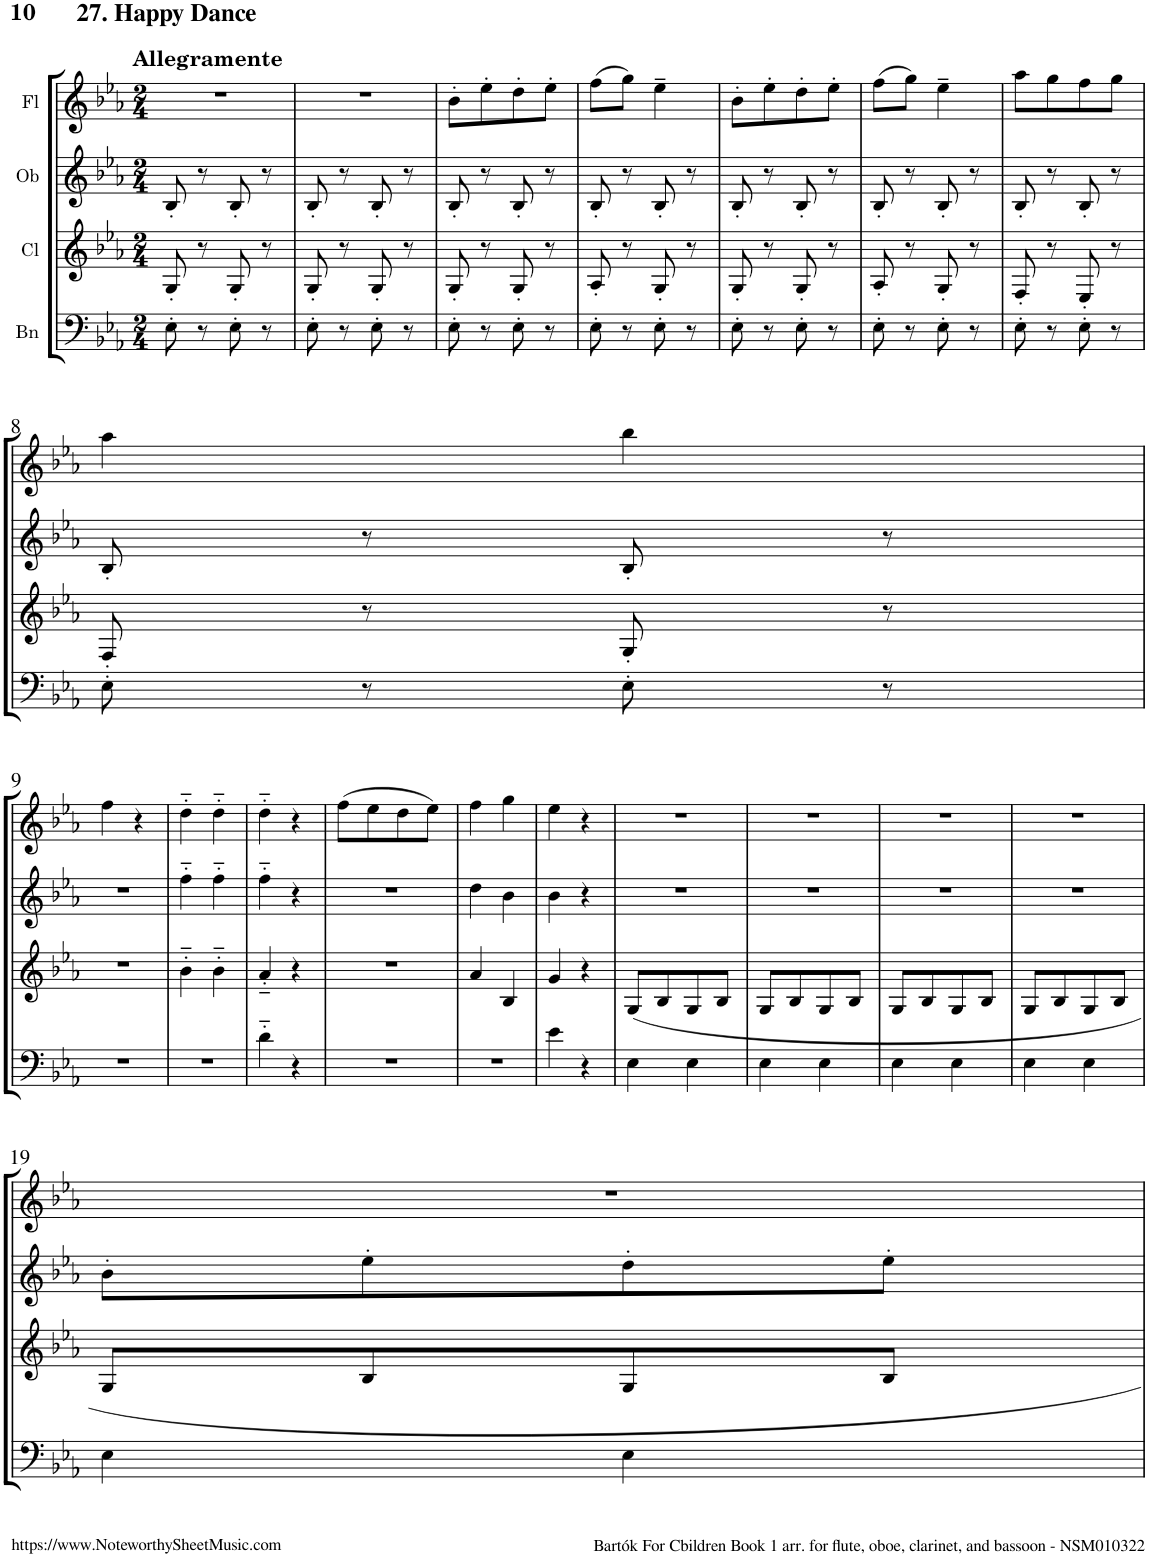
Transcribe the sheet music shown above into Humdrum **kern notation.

**kern	**kern	**kern	**kern
*part4	*part3	*part2	*part1
*staff4	*staff3	*staff2	*staff1
*I"Bn	*I"Cl	*I"Ob	*I"Fl
*	*I'Cl	*I'Ob	*I'Fl
!!LO:PB:g=z
*clefF4	*clefG2	*clefG2	*clefG2
*	*ITrd1c2	*	*
*k[b-e-a-]	*k[b-e-a-]	*k[b-e-a-]	*k[b-e-a-]
*M2/4	*M2/4	*M2/4	*M2/4
=1	=1	=1	=1
!	!	!	!LO:TX:a:B:t=Allegramente
!	!	!	!LO:TX:a:B:t=27. Happy Dance
8E-'\	8G'/	8B-'/	2r
8r	8r	8r	.
8E-'\	8G'/	8B-'/	.
8r	8r	8r	.
=2	=2	=2	=2
8E-'\	8G'/	8B-'/	2r
8r	8r	8r	.
8E-'\	8G'/	8B-'/	.
8r	8r	8r	.
=3	=3	=3	=3
8E-'\	8G'/	8B-'/	8b-'\L
8r	8r	8r	8ee-'\
8E-'\	8G'/	8B-'/	8dd'\
8r	8r	8r	8ee-'\J
=4	=4	=4	=4
8E-'\	8A-'/	8B-'/	(8ff\L
8r	8r	8r	8gg\J)
8E-'\	8G'/	8B-'/	4ee-~\
8r	8r	8r	.
=5	=5	=5	=5
8E-'\	8G'/	8B-'/	8b-'\L
8r	8r	8r	8ee-'\
8E-'\	8G'/	8B-'/	8dd'\
8r	8r	8r	8ee-'\J
=6	=6	=6	=6
8E-'\	8A-'/	8B-'/	(8ff\L
8r	8r	8r	8gg\J)
8E-'\	8G'/	8B-'/	4ee-~\
8r	8r	8r	.
=7	=7	=7	=7
8E-'\	8F'/	8B-'/	8aa-\L
8r	8r	8r	8gg\
8E-'\	8E-'/	8B-'/	8ff\
8r	8r	8r	8gg\J
!!LO:LB:g=z
=8	=8	=8	=8
8E-'\	8F'/	8B-'/	4aa-\
8r	8r	8r	.
8E-'\	8G'/	8B-'/	4bb-\
8r	8r	8r	.
!!LO:LB:g=z
=9	=9	=9	=9
2r	2r	2r	4ff\
.	.	.	4r
=10	=10	=10	=10
2r	4b-'~\	4ff'~\	4dd'~\
.	4b-'~\	4ff'~\	4dd'~\
=11	=11	=11	=11
4d'~\	4a-'~/	4ff'~\	4dd'~\
4r	4r	4r	4r
=12	=12	=12	=12
2r	2r	2r	(8ff\L
.	.	.	8ee-\
.	.	.	8dd\
.	.	.	8ee-\J)
=13	=13	=13	=13
2r	4a-/	4dd\	4ff\
.	4B-/	4b-\	4gg\
=14	=14	=14	=14
4e-\	4g/	4b-\	4ee-\
4r	4r	4r	4r
=15	=15	=15	=15
4E-\	8G/L	2r	2r
.	8B-/	.	.
4E-\	8G/	.	.
.	8B-/J	.	.
=16	=16	=16	=16
4E-\	8G/L	2r	2r
.	8B-/	.	.
4E-\	8G/	.	.
.	8B-/J	.	.
=17	=17	=17	=17
4E-\	8G/L	2r	2r
.	8B-/	.	.
4E-\	8G/	.	.
.	8B-/J	.	.
=18	=18	=18	=18
4E-\	8G/L	2r	2r
.	8B-/	.	.
4E-\	8G/	.	.
.	8B-/J	.	.
!!LO:LB:g=z
=19	=19	=19	=19
4E-\	8G/L	8b-'\L	2r
.	8B-/	8ee-'\	.
4E-\	8G/	8dd'\	.
.	8B-/J	8ee-'\J	.
=	=	=	=
*-	*-	*-	*-
